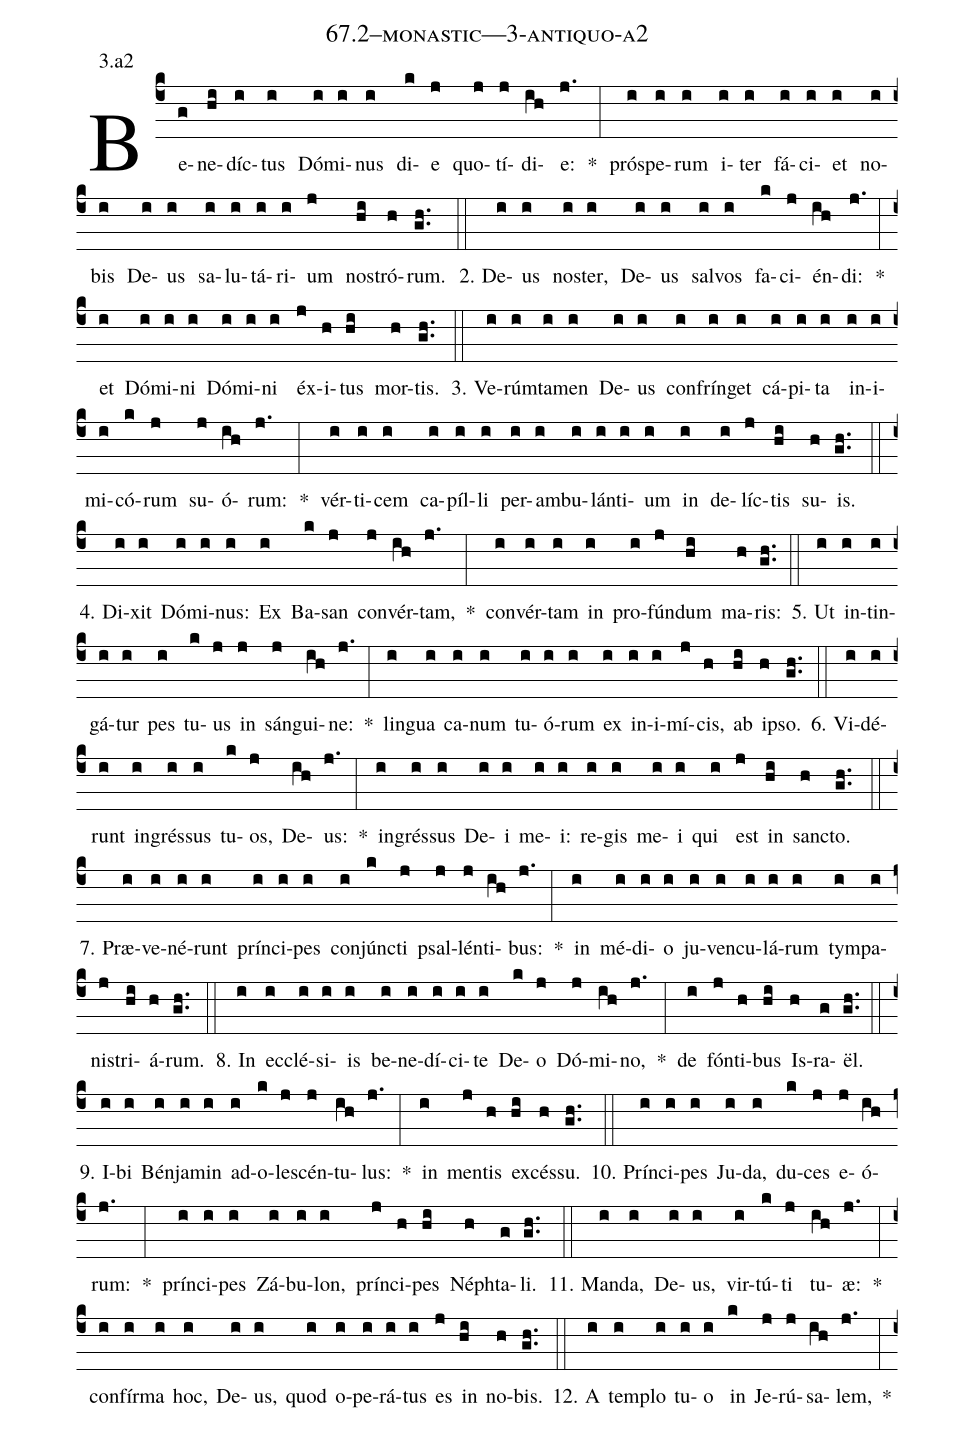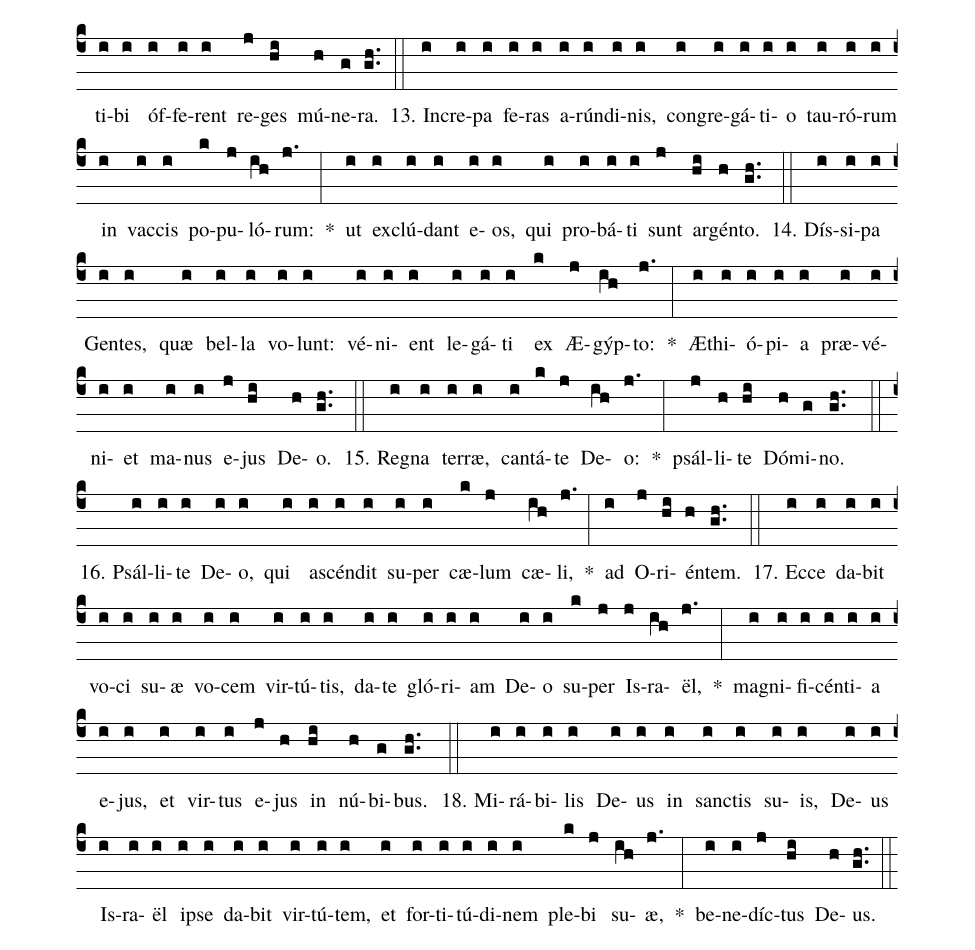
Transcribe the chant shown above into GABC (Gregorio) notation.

name: 67.2--monastic---3-antiquo-a2;
annotation: 3.a2;
%%
(c4)Be(g)ne(hi)díc(i)tus(i) Dó(i)mi(i)nus(i) di(k)e(j) quo(j)tí(j)di(ih)e:(j.) *(:) pró(i)spe(i)rum(i) i(i)ter(i) fá(i)ci(i)et(i) no(i)bis(i) De(i)us(i) sa(i)lu(i)tá(i)ri(i)um(j) nos(hi)tró(h)rum.(gh..) (::)
2. De(i)us(i) nos(i)ter,(i) De(i)us(i) sal(i)vos(i) fa(k)ci(j)én(ih)di:(j.) *(:) et(i) Dó(i)mi(i)ni(i) Dó(i)mi(i)ni(i) éx(j)i(h)tus(hi) mor(h)tis.(gh..) (::)
3. Ve(i)rúm(i)ta(i)men(i) De(i)us(i) con(i)frín(i)get(i) cá(i)pi(i)ta(i) in(i)i(i)mi(i)có(k)rum(j) su(j)ó(ih)rum:(j.) *(:) vér(i)ti(i)cem(i) ca(i)píl(i)li(i) per(i)am(i)bu(i)lán(i)ti(i)um(i) in(i) de(i)líc(j)tis(hi) su(h)is.(gh..) (::)
4. Di(i)xit(i) Dó(i)mi(i)nus:(i) Ex(i) Ba(k)san(j) con(j)vér(ih)tam,(j.) *(:) con(i)vér(i)tam(i) in(i) pro(i)fún(j)dum(hi) ma(h)ris:(gh..) (::)
5. Ut(i) in(i)tin(i)gá(i)tur(i) pes(i) tu(k)us(j) in(j) sán(j)gui(ih)ne:(j.) *(:) lin(i)gua(i) ca(i)num(i) tu(i)ó(i)rum(i) ex(i) in(i)i(i)mí(j)cis,(h) ab(hi) ip(h)so.(gh..) (::)
6. Vi(i)dé(i)runt(i) in(i)grés(i)sus(i) tu(k)os,(j) De(ih)us:(j.) *(:) in(i)grés(i)sus(i) De(i)i(i) me(i)i:(i) re(i)gis(i) me(i)i(i) qui(i) est(j) in(hi) sanc(h)to.(gh..) (::)
7. Præ(i)ve(i)né(i)runt(i) prín(i)ci(i)pes(i) con(i)júnc(k)ti(j) psal(j)lén(j)ti(ih)bus:(j.) *(:) in(i) mé(i)di(i)o(i) ju(i)ven(i)cu(i)lá(i)rum(i) tym(i)pa(i)nis(j)tri(hi)á(h)rum.(gh..) (::)
8. In(i) ec(i)clé(i)si(i)is(i) be(i)ne(i)dí(i)ci(i)te(i) De(k)o(j) Dó(j)mi(ih)no,(j.) *(:) de(i) fón(j)ti(h)bus(hi) Is(h)ra(g)ël.(gh..) (::)
9. I(i)bi(i) Bén(i)ja(i)min(i) ad(i)o(k)le(j)scén(j)tu(ih)lus:(j.) *(:) in(i) men(j)tis(h) ex(hi)cés(h)su.(gh..) (::)
10. Prín(i)ci(i)pes(i) Ju(i)da,(i) du(k)ces(j) e(j)ó(ih)rum:(j.) *(:) prín(i)ci(i)pes(i) Zá(i)bu(i)lon,(i) prín(j)ci(h)pes(hi) Néph(h)ta(g)li.(gh..) (::)
11. Man(i)da,(i) De(i)us,(i) vir(i)tú(k)ti(j) tu(ih)æ:(j.) *(:) con(i)fír(i)ma(i) hoc,(i) De(i)us,(i) quod(i) o(i)pe(i)rá(i)tus(i) es(j) in(hi) no(h)bis.(gh..) (::)
12. A(i) tem(i)plo(i) tu(i)o(i) in(k) Je(j)rú(j)sa(ih)lem,(j.) *(:) ti(i)bi(i) óf(i)fe(i)rent(i) re(j)ges(hi) mú(h)ne(g)ra.(gh..) (::)
13. In(i)cre(i)pa(i) fe(i)ras(i) a(i)rún(i)di(i)nis,(i) con(i)gre(i)gá(i)ti(i)o(i) tau(i)ró(i)rum(i) in(i) vac(i)cis(i) po(k)pu(j)ló(ih)rum:(j.) *(:) ut(i) ex(i)clú(i)dant(i) e(i)os,(i) qui(i) pro(i)bá(i)ti(i) sunt(j) ar(hi)gén(h)to.(gh..) (::)
14. Dís(i)si(i)pa(i) Gen(i)tes,(i) quæ(i) bel(i)la(i) vo(i)lunt:(i) vé(i)ni(i)ent(i) le(i)gá(i)ti(i) ex(k) Æ(j)gýp(ih)to:(j.) *(:) Æ(i)thi(i)ó(i)pi(i)a(i) præ(i)vé(i)ni(i)et(i) ma(i)nus(i) e(j)jus(hi) De(h)o.(gh..) (::)
15. Re(i)gna(i) ter(i)ræ,(i) can(i)tá(k)te(j) De(ih)o:(j.) *(:) psál(j)li(h)te(hi) Dó(h)mi(g)no.(gh..) (::)
16. Psál(i)li(i)te(i) De(i)o,(i) qui(i) a(i)scén(i)dit(i) su(i)per(i) cæ(k)lum(j) cæ(ih)li,(j.) *(:) ad(i) O(j)ri(hi)én(h)tem.(gh..) (::)
17. Ec(i)ce(i) da(i)bit(i) vo(i)ci(i) su(i)æ(i) vo(i)cem(i) vir(i)tú(i)tis,(i) da(i)te(i) gló(i)ri(i)am(i) De(i)o(i) su(k)per(j) Is(j)ra(ih)ël,(j.) *(:) ma(i)gni(i)fi(i)cén(i)ti(i)a(i) e(i)jus,(i) et(i) vir(i)tus(i) e(j)jus(h) in(hi) nú(h)bi(g)bus.(gh..) (::)
18. Mi(i)rá(i)bi(i)lis(i) De(i)us(i) in(i) sanc(i)tis(i) su(i)is,(i) De(i)us(i) Is(i)ra(i)ël(i) ip(i)se(i) da(i)bit(i) vir(i)tú(i)tem,(i) et(i) for(i)ti(i)tú(i)di(i)nem(i) ple(k)bi(j) su(ih)æ,(j.) *(:) be(i)ne(i)díc(j)tus(hi) De(h)us.(gh..) (::)
